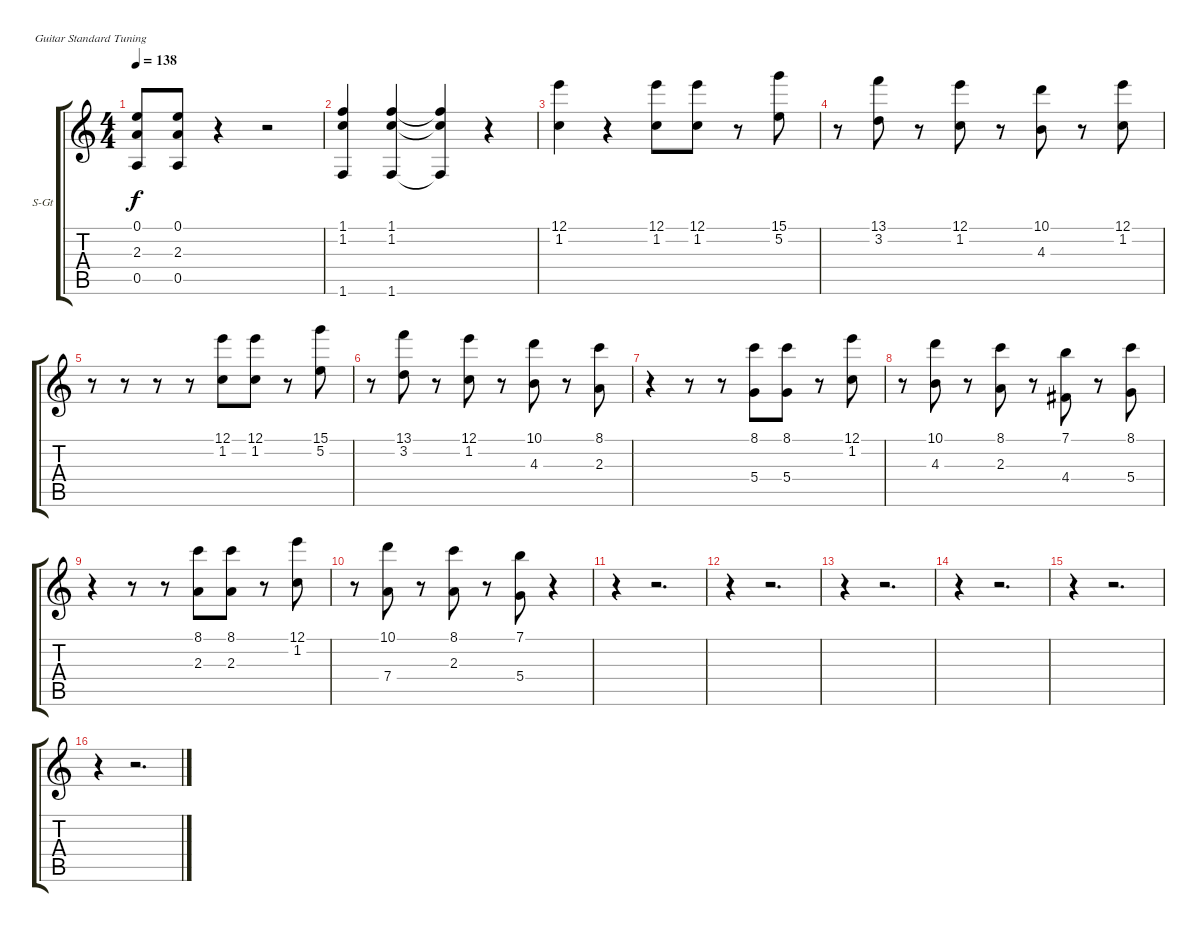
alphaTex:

\bracketExtendMode groupsimilarinstruments
\firstSystemTrackNameOrientation horizontal
\otherSystemsTrackNameOrientation horizontal
\track ("Äîðîæêà 5" "S-Gt") {instrument tuba}
\staff {score tabs}
\tuning (E4 B3 G3 D3 A2 E2)
\displaytranspose 12
\ts (4 4)
\tempo 138
\clef g2
\ks c
(0.1 2.3 0.5).8{dy f} (0.1 2.3 0.5).8 r.4 r.2 |
(1.1 1.2 1.6).4 (1.1 1.2 1.6).4 (1.1{t} 1.2{t} 1.6{t}).4 r.4 |
(12.1 1.2).4 r.4 (12.1 1.2).8 (12.1 1.2).8 r.8 (15.1 5.2).8 |
r.8 (13.1 3.2).8 r.8 (12.1 1.2).8 r.8 (10.1 4.3).8 r.8 (12.1 1.2).8 |
r.8 r.8 r.8 r.8 (12.1 1.2).8 (12.1 1.2).8 r.8 (15.1 5.2).8 |
r.8 (13.1 3.2).8 r.8 (12.1 1.2).8 r.8 (10.1 4.3).8 r.8 (8.1 2.3).8 |
r.4 r.8 r.8 (8.1 5.4).8 (8.1 5.4).8 r.8 (12.1 1.2).8 |
r.8 (10.1 4.3).8 r.8 (8.1 2.3).8 r.8 (7.1 4.4).8 r.8 (8.1 5.4).8 |
r.4 r.8 r.8 (8.1 2.3).8 (8.1 2.3).8 r.8 (12.1 1.2).8 |
r.8 (10.1 7.4).8 r.8 (8.1 2.3).8 r.8 (7.1 5.4).8 r.4 |
r.4 r.2{d} |
r.4 r.2{d} |
r.4 r.2{d} |
r.4 r.2{d} |
r.4 r.2{d} |
r.4 r.2{d}
